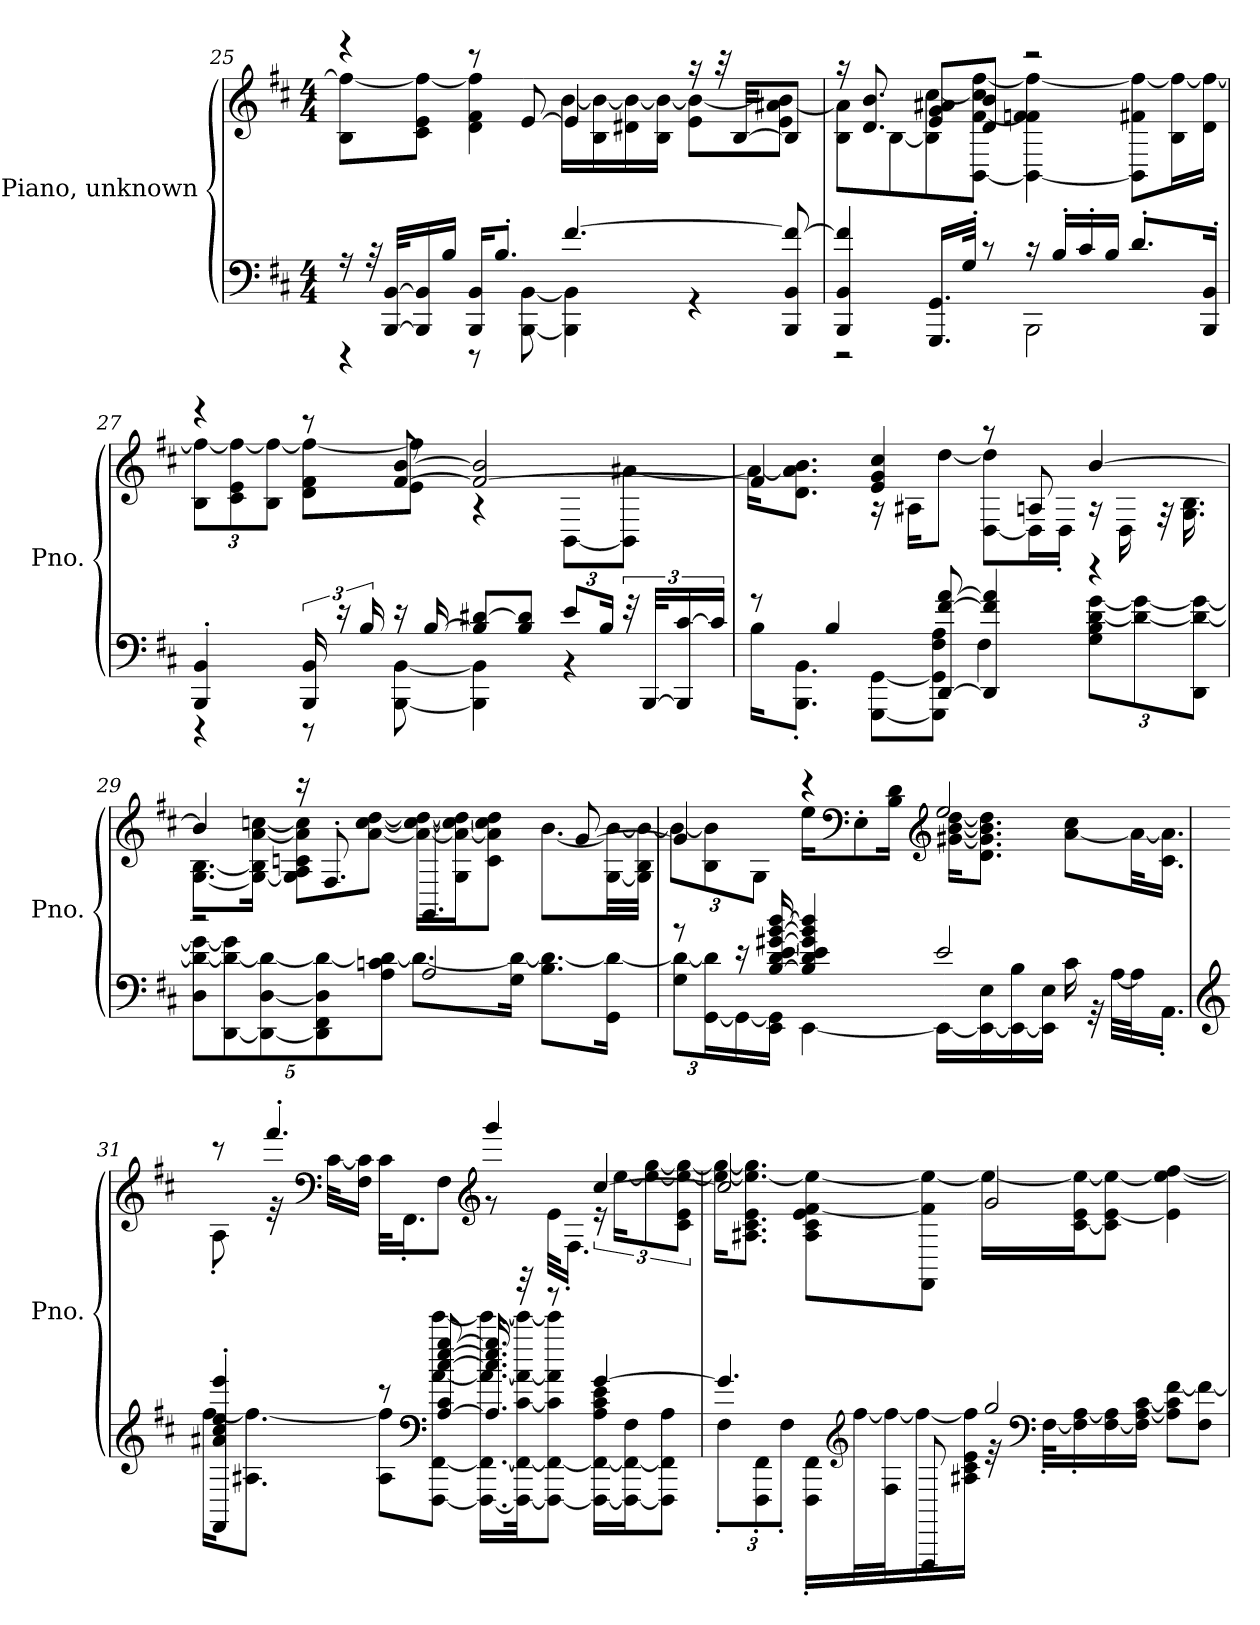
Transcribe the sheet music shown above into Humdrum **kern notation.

**kern	**kern
*part1	*part1
*staff2	*staff1
*I"Piano, unknown	*
*I'Pno.	*
!!LO:LB:g=z
*clefF4	*clefG2
*k[f#c#]	*k[f#c#]
*M4/4	*M4/4
=25	=25
*^	*^
16r	4r	4r	8B\ 8ff#\_L
32r	.	.	.
[32BBB/ [32BB/KLL	.	.	.
16BBB/] 16BB/]	.	.	8c#\ 8e\ 8ff#\_J
16B/JJ	.	.	.
16BBB/ 16BB/KL	8r	8r	4d\ 4f#\ 4ff#\]
8.B'/J	.	.	.
.	[8BBB\ [8BB\	[8e/	.
[4.f#/	4BBB\] 4BB\]	4e/]	[16b\LL
.	.	.	16B\ 16b\_
.	.	.	16d#X\ 16b\_
.	.	.	16B\ 16b\_JJ
.	4r	16r	8e\ 8b\_L
.	.	32r	.
.	.	[32B/KKL	.
8BBB/ 8BB/ 8f#/_	.	8B/J]	8e\ [8a#X\ 8b\]J
=26	=26	=26	=26
4BBB/ 4BB/ 4f#/]	2r	16r	8B\ 8a#\]L
.	.	8.d/ 8.b/	.
.	.	.	[8B\
16.GGG/ 16.GG/LL	.	8e/ 8g/ 8a#X/L	8B\] [8cc#\
32G'/JJk	.	.	.
8r	.	8d/ 8b/J	[8BB\ [8f#\ 8cc#\] [8ff#\J
16r	2BBB\	2r	4BB\_ 4fn\ 4f#\] 4ff#\_
16B'/LL	.	.	.
16c#'/	.	.	.
16B/JJ	.	.	.
8.d'/L	.	.	8BB\] 8f#X\ 8ff#\_L
.	.	.	16B\ 16ff#\_L
16BBB/' 16BB/'Jk	.	.	16d\ 16ff#\_JJ
!!LO:LB:g=z	!!
=27	=27	=27	=27
*	*	*	*Xbrackettup
4BBB/' 4BB/'	4r	4r	12B\ 12ff#\_L
.	.	.	12c#\ 12e\ 12ff#\_
.	.	.	12B\ 12ff#\_J
24BBB/ 24BB/	8r	8r	8d\ 8f#\ 8ff#\_L
24r	.	.	.
24B/	.	.	.
16r	[8BBB\ [8BB\	[8f#/ [8b/	8e\ 8ff#\]J
[16B/	.	.	.
8B/] [8d#X/L	4BBB\] 4BB\]	2f#/_ 2b/]	4r
8B/ 8d#/]J	.	.	.
*Xbrackettup	*	*	*
12e/L	4r	.	[8BB\L
24B/Jk	.	.	.
*brackettup	*	*	*
48r	.	.	8BB\] [8a#X\J
[48BBB/KLL	.	.	.
24BBB/] [24c#/	.	.	.
24c#/JJ]	.	.	.
=28	=28	=28	=28
8r	16B\KL	4f#/]	16a#\KL_
.	8.BBB\' 8.BB\'J	.	8.d\ 8.a#\] 8.b\J
4B/	.	.	.
.	[8GGG\ [8GG\L	4e/ 4g/ 4cc#/	16r
.	.	.	16A#X\KL
[8DD/ [8f#/ [8a/	8GGG\] 8GG\] 8F#\ 8A\J	.	[8dd\J
4DD/] 4f#/] 4a/]	4F#\	8r	[8D\ 8dd\]L
.	.	8An/	16D\L]
.	.	.	16D'\JJ
*	*Xbrackettup	*	*
4r	12G\ 12B\ [12d\ [12g\L	[4b/	16r
.	.	.	16D\
.	12d\_ 12g\_	.	.
.	.	.	32r
.	.	.	16.G\ 16.B\
.	12DD\ 12d\_ 12g\_J	.	.
!!LO:LB:g=z	!!
=29	=29	=29	=29
2r	10D\ 10d\_ 10g\_L	4b/]	[8.G\ [8.B\L
.	[10DD\ 10d\_ 10g\]	.	.
.	.	.	16G\_ 16B\] [16a\ [16ccn\Jk
.	10DD\_ [10D\ 10d\_	.	.
.	.	16r	8G\] 8A\ 8cn\ 8a\] 8cc\]L
.	10DD\] 10FF#\ 10D\] 10d\_	.	.
.	.	8.F#'/	.
.	.	.	[8a\ [8cc\ [8dd\J
.	10A\ 10cn\ 10d\_J	.	.
2A/	8.d\L_	4.GG/	16a\_ 16cc\_ 16dd\_LL
.	.	.	16G\ 16a\_ 16cc\_ 16dd\_J
.	.	.	8c\ 8a\] 8cc\] 8dd\]J
.	16G\ 16d\_Jk	.	.
.	8.B\ 8.d\_L	.	[8.b\L
.	.	[8g/	.
.	16GG\ 16d\_Jk	.	[32G\ 32b\_LL
.	.	.	32G\] 32B\ 32b\_JJJ
!!LO:PB:g=z	!!
=30	=30	=30	=30
8r	12G\ 12d\_L	4g/]	12b\L_
.	[24GG\ 24d\]L	.	12B\ 12b\]
16r	16GG\_	.	.
.	.	.	12G\J
[16B/ [16d/ [16e/ [16g#X/ [16b/ [16dd/	16EE\ 16GG\]JJ	.	.
4B/] 4d/] 4e/] 4g#/] 4b/] 4dd/]	[4EE\	4r	16ee\KL
*	*	*clefF4	*
.	.	.	8E'\
.	.	.	16B\ 16d\Jk
*	*	*clefG2	*
2e/	16EE\LL_	2ee/	[16g#X\ [16b\ [16dd\KL
.	16EE\_ 16E\	.	8.d\ 8.g#\] 8.b\] 8.dd\]J
.	16EE\_ 16B\	.	.
.	16EE\] 16E\JJ	.	.
.	16c#\	.	[8a\ 8cc#\L
.	32r	.	.
.	[32A\LLL	.	.
.	32A\J]	.	32a\KL_
.	16.AA'\JJ	.	16.c#\ 16.a\]JJ
!!LO:LB:g=z	!!
=31	=31	=31	=31
*clefG2	*	*	*
4FF#/' 4a#X/' 4cc#/' 4ee/' 4eee/'	[16ff#\KL	8r	8A'\
.	8.A#X\ 8.ff#\_J	.	.
.	.	4.fff#'/	32r
*	*	*clefF4	*
.	.	.	[32c#\KLL
.	.	.	16F#\ 16c#\]JJ
8r	8A#\ 8ff#\]L	.	32c#\KLL
.	.	.	16.FF#'\J
*clefF4	*	*	*
[8A#/ 8c#/ [8cc#/ [8ee/ [8gg/	[8FFF#\ [8FF#\ [8a#\ [8eee\J	.	8F#\J
*	*	*clefG2	*
16.A#/] 16.cc#/] 16.ee/] 16.gg/]	16.FFF#\_ 16.FF#\_ 16.a#\_ 16.eee\_LL	4ggg/	8r
32r	32FFF#\_ 32FF#\_ [32c#\ 32a#\_ 32eee\_JK	.	.
8r	8FFF#\_ 8FF#\_ 8c#\] 8a#\] 8eee\]J	.	32e\KLL
.	.	.	16.F#'\JJ
*	*	*	*brackettup
[4g/	16FFF#\_ 16FF#\_ 16A#\ 16c#\ 16e\LL	[4cc#/	24r
.	.	.	[24ee\KL
.	16FFF#\_ 16FF#\_ 16F#\J	.	.
.	.	.	12ee\_ [12gg\
.	8FFF#\] 8FF#\] 8A#\J	.	.
.	.	.	12c#\ 12e\ 12ee\_ 12gg\_J
!!LO:LB:g=z	!!
=32	=32	=32	=32
4.g/]	12F#'\L	2cc#/]	16ee\_ 16gg\_KL
.	.	.	8.A#X\ 8.c#\ 8.e\ 8.ee\_ 8.gg\]J
.	12FFF#\' 12FF#\'	.	.
.	12F#'\J	.	.
.	16FFF#\' 16FF#\'LL	.	8A#\ 8c#\ 8e\ [8f#\ 8ee\_L
*clefG2	*	*	*
.	[32ff#\L	.	.
.	32F#\ 32ff#\_J	.	.
8FFF#/	16ff#\_	.	8FF#\ 8f#\] 8ee\_J
.	16A#X\ 16c#\ 16e\ 16ff#\]JJ	.	.
2gg/	32r	2g/	16ee\LL_
*clefF4	*	*	*
.	[32F#'\KLL	.	.
.	16F#\]' [16A#\'	.	[16c#\ 16e\ 16ee\_J
.	[16F#\ 16A#\]	.	8c#\] [8e\ 8ee\_J
.	16F#\] [16A#\ [16c#\JJ	.	.
.	8A#\] 8c#\] [8f#\L	.	4e\] 4ee\_ [4ff#\
.	8F#\ 8f#\_J	.	.
*v	*v	*	*
*	*v	*v
=	=
*-	*-
